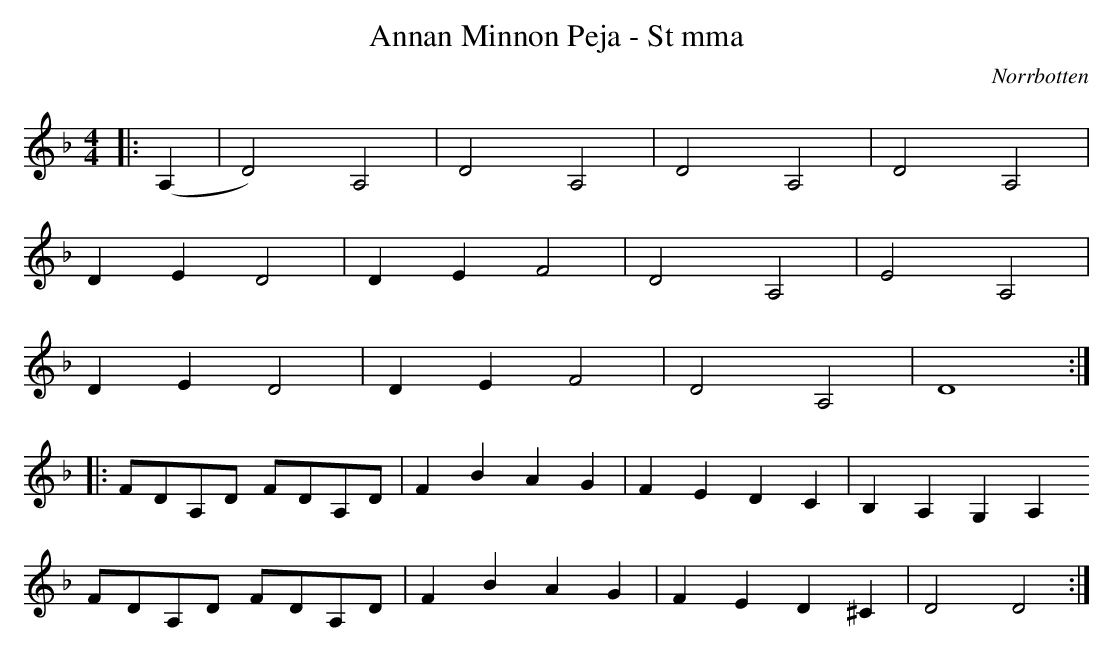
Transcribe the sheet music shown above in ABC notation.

X:1
T:Annan Minnon Peja - St mma
O:Norrbotten
M:4/4
L:1/4
K:Dm
|:(A, | D2) A,2 | D2 A,2 | D2 A,2 | D2 A,2 |
DE D2 |DE F2 | D2 A,2 | E2 A,2 |
DE D2 |DE F2 | D2 A,2 | D4 :|
|: F/D/A,/D/ F/D/A,/D/ | FB AG | FE DC | B,A, G,A,
F/D/A,/D/ F/D/A,/D/ | FB AG | FE D^C | D2 D2 :|
